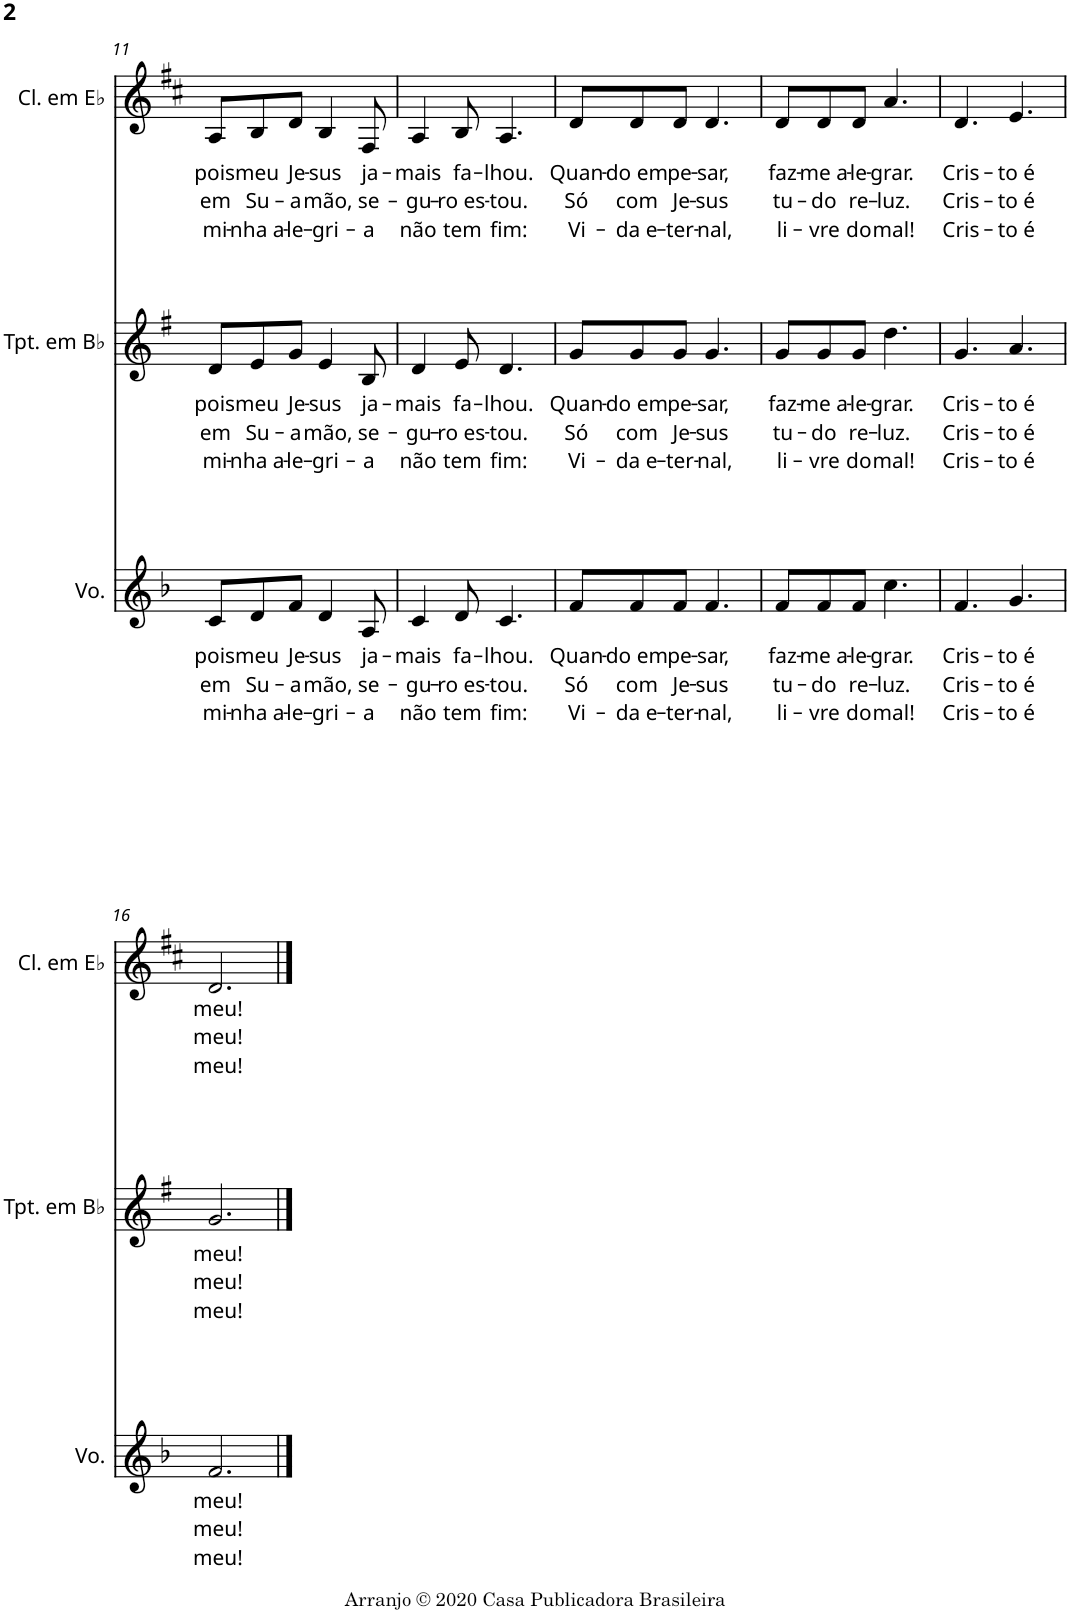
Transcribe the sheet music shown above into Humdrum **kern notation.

**kern	**text	**text	**text	**kern	**text	**text	**text	**kern	**text	**text	**text
*part3	*part3	*part3	*part3	*part2	*part2	*part2	*part2	*part1	*part1	*part1	*part1
*staff3	*staff3	*staff3	*staff3	*staff2	*staff2	*staff2	*staff2	*staff1	*staff1	*staff1	*staff1
*I"Voz	*	*	*	*I"Trompete em Bb	*	*	*	*I"Clarinete em Eb	*	*	*
*I'Vo.	*	*	*	*I'Tpt. em Bb	*	*	*	*I'Cl. em Eb	*	*	*
!!LO:PB:g=z
*clefG2	*	*	*	*clefG2	*	*	*	*clefG2	*	*	*
*	*	*	*	*Trd1c2	*	*	*	*Trd1c2	*	*	*
*k[b-]	*	*	*	*k[f#]	*	*	*	*k[f#c#]	*	*	*
*M6/8	*	*	*	*M6/8	*	*	*	*M6/8	*	*	*
=11	=11	=11	=11	=11	=11	=11	=11	=11	=11	=11	=11
!	!LO:LY:b	!LO:LY:b	!LO:LY:b	!	!LO:LY:b	!LO:LY:b	!LO:LY:b	!	!LO:LY:b	!LO:LY:b	!LO:LY:b
8c/L	pois	em	mi-	8d/L	pois	em	mi-	8A/L	pois	em	mi-
!	!LO:LY:b	!LO:LY:b	!LO:LY:b	!	!LO:LY:b	!LO:LY:b	!LO:LY:b	!	!LO:LY:b	!LO:LY:b	!LO:LY:b
8d/	meu	Su-	nha a-	8e/	meu	Su-	nha a-	8B/	meu	Su-	nha a-
!	!LO:LY:b	!LO:LY:b	!LO:LY:b	!	!LO:LY:b	!LO:LY:b	!LO:LY:b	!	!LO:LY:b	!LO:LY:b	!LO:LY:b
8f/J	Je-	-a	-le-	8g/J	Je-	-a	-le-	8d/J	Je-	-a	-le-
!	!LO:LY:b	!LO:LY:b	!LO:LY:b	!	!LO:LY:b	!LO:LY:b	!LO:LY:b	!	!LO:LY:b	!LO:LY:b	!LO:LY:b
4d/	-sus	mão,	-gri-	4e/	-sus	mão,	-gri-	4B/	-sus	mão,	-gri-
!	!LO:LY:b	!LO:LY:b	!LO:LY:b	!	!LO:LY:b	!LO:LY:b	!LO:LY:b	!	!LO:LY:b	!LO:LY:b	!LO:LY:b
8A/	ja-	se-	-a	8B/	ja-	se-	-a	8F#/	ja-	se-	-a
=12	=12	=12	=12	=12	=12	=12	=12	=12	=12	=12	=12
!	!LO:LY:b	!LO:LY:b	!LO:LY:b	!	!LO:LY:b	!LO:LY:b	!LO:LY:b	!	!LO:LY:b	!LO:LY:b	!LO:LY:b
4c/	-mais	-gu-	não	4d/	-mais	-gu-	não	4A/	-mais	-gu-	não
!	!LO:LY:b	!LO:LY:b	!LO:LY:b	!	!LO:LY:b	!LO:LY:b	!LO:LY:b	!	!LO:LY:b	!LO:LY:b	!LO:LY:b
8d/	fa-	-ro es-	tem	8e/	fa-	-ro es-	tem	8B/	fa-	-ro es-	tem
!	!LO:LY:b	!LO:LY:b	!LO:LY:b	!	!LO:LY:b	!LO:LY:b	!LO:LY:b	!	!LO:LY:b	!LO:LY:b	!LO:LY:b
4.c/	-lhou.	-tou.	fim:	4.d/	-lhou.	-tou.	fim:	4.A/	-lhou.	-tou.	fim:
=13	=13	=13	=13	=13	=13	=13	=13	=13	=13	=13	=13
!	!LO:LY:b	!LO:LY:b	!LO:LY:b	!	!LO:LY:b	!LO:LY:b	!LO:LY:b	!	!LO:LY:b	!LO:LY:b	!LO:LY:b
8f/L	Quan-	Só	Vi-	8g/L	Quan-	Só	Vi-	8d/L	Quan-	Só	Vi-
!	!LO:LY:b	!LO:LY:b	!LO:LY:b	!	!LO:LY:b	!LO:LY:b	!LO:LY:b	!	!LO:LY:b	!LO:LY:b	!LO:LY:b
8f/	-do em	com	-da e-	8g/	-do em	com	-da e-	8d/	-do em	com	-da e-
!	!LO:LY:b	!LO:LY:b	!LO:LY:b	!	!LO:LY:b	!LO:LY:b	!LO:LY:b	!	!LO:LY:b	!LO:LY:b	!LO:LY:b
8f/J	pe-	Je-	-ter-	8g/J	pe-	Je-	-ter-	8d/J	pe-	Je-	-ter-
!	!LO:LY:b	!LO:LY:b	!LO:LY:b	!	!LO:LY:b	!LO:LY:b	!LO:LY:b	!	!LO:LY:b	!LO:LY:b	!LO:LY:b
4.f/	-sar,	-sus	-nal,	4.g/	-sar,	-sus	-nal,	4.d/	-sar,	-sus	-nal,
=14	=14	=14	=14	=14	=14	=14	=14	=14	=14	=14	=14
!	!LO:LY:b	!LO:LY:b	!LO:LY:b	!	!LO:LY:b	!LO:LY:b	!LO:LY:b	!	!LO:LY:b	!LO:LY:b	!LO:LY:b
8f/L	faz-	tu-	li-	8g/L	faz-	tu-	li-	8d/L	faz-	tu-	li-
!	!LO:LY:b	!LO:LY:b	!LO:LY:b	!	!LO:LY:b	!LO:LY:b	!LO:LY:b	!	!LO:LY:b	!LO:LY:b	!LO:LY:b
8f/	-me a-	-do	-vre	8g/	-me a-	-do	-vre	8d/	-me a-	-do	-vre
!	!LO:LY:b	!LO:LY:b	!LO:LY:b	!	!LO:LY:b	!LO:LY:b	!LO:LY:b	!	!LO:LY:b	!LO:LY:b	!LO:LY:b
8f/J	-le-	re-	do	8g/J	-le-	re-	do	8d/J	-le-	re-	do
!	!LO:LY:b	!LO:LY:b	!LO:LY:b	!	!LO:LY:b	!LO:LY:b	!LO:LY:b	!	!LO:LY:b	!LO:LY:b	!LO:LY:b
4.cc\	-grar.	-luz.	mal!	4.dd\	-grar.	-luz.	mal!	4.a/	-grar.	-luz.	mal!
=15	=15	=15	=15	=15	=15	=15	=15	=15	=15	=15	=15
!	!LO:LY:b	!LO:LY:b	!LO:LY:b	!	!LO:LY:b	!LO:LY:b	!LO:LY:b	!	!LO:LY:b	!LO:LY:b	!LO:LY:b
4.f/	Cris-	Cris-	Cris-	4.g/	Cris-	Cris-	Cris-	4.d/	Cris-	Cris-	Cris-
!	!LO:LY:b	!LO:LY:b	!LO:LY:b	!	!LO:LY:b	!LO:LY:b	!LO:LY:b	!	!LO:LY:b	!LO:LY:b	!LO:LY:b
4.g/	-to é	-to é	-to é	4.a/	-to é	-to é	-to é	4.e/	-to é	-to é	-to é
!!LO:LB:g=z
=16	=16	=16	=16	=16	=16	=16	=16	=16	=16	=16	=16
!	!LO:LY:b	!LO:LY:b	!LO:LY:b	!	!LO:LY:b	!LO:LY:b	!LO:LY:b	!	!LO:LY:b	!LO:LY:b	!LO:LY:b
2.f/	meu!	meu!	meu!	2.g/	meu!	meu!	meu!	2.d/	meu!	meu!	meu!
==	==	==	==	==	==	==	==	==	==	==	==
*-	*-	*-	*-	*-	*-	*-	*-	*-	*-	*-	*-
